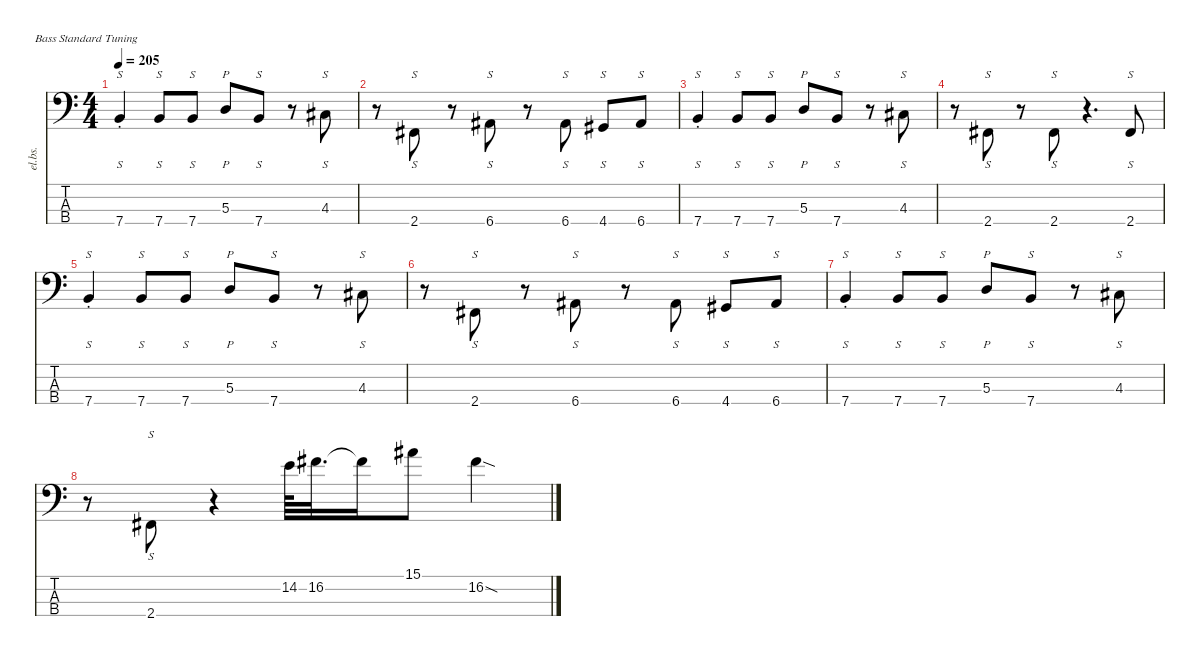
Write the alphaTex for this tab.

\defaultSystemsLayout 4
\hideDynamics
\bracketExtendMode nobrackets
\track ("Electric Bass" "el.bs.") {instrument electricbassfinger}
\staff {score tabs}
\tuning (G2 D2 A1 E1)
\ts (4 4)
\tempo 205
\clef f4
\ks c
7.4{st}.4{s dy mf instrument electricbassfinger beam Up} 7.4.8{s beam Up} 7.4.8{s beam Up} 5.3.8{p beam Up} 7.4.8{s beam Up} r.8{beam Down} 4.3{acc #}.8{s beam Up} |
r.8{beam Down} 2.4{acc #}.8{s beam Up} r.8{beam Down} 6.4{acc #}.8{s beam Up} r.8{beam Down} 6.4{acc #}.8{s beam Up} 4.4{acc #}.8{s beam Up} 6.4{acc #}.8{s beam Up} |
7.4{st}.4{s beam Up} 7.4.8{s beam Up} 7.4.8{s beam Up} 5.3.8{p beam Up} 7.4.8{s beam Up} r.8{beam Down} 4.3{acc #}.8{s beam Up} |
r.8{beam Down} 2.4{acc #}.8{s beam Up} r.8{beam Down} 2.4{acc #}.8{s beam Up} r.4{d beam Down} 2.4{acc #}.8{s beam Up} |
7.4{st}.4{s beam Up} 7.4.8{s beam Up} 7.4.8{s beam Up} 5.3.8{p beam Up} 7.4.8{s beam Up} r.8{beam Down} 4.3{acc #}.8{s beam Up} |
r.8{beam Down} 2.4{acc #}.8{s beam Up} r.8{beam Down} 6.4{acc #}.8{s beam Up} r.8{beam Down} 6.4{acc #}.8{s beam Up} 4.4{acc #}.8{s beam Up} 6.4{acc #}.8{s beam Up} |
7.4{st}.4{s beam Up} 7.4.8{s beam Up} 7.4.8{s beam Up} 5.3.8{p beam Up} 7.4.8{s beam Up} r.8{beam Down} 4.3{acc #}.8{s beam Up} |
r.8{beam Down} 2.4{acc #}.8{s beam Up} r.4{beam Down} 14.2.64{beam Down} 16.2{acc #}.32{d beam Down} 16.2{t acc #}.16{beam Down} 15.1{acc #}.8{beam Down} 16.2{sod acc #}.4{beam Down}
